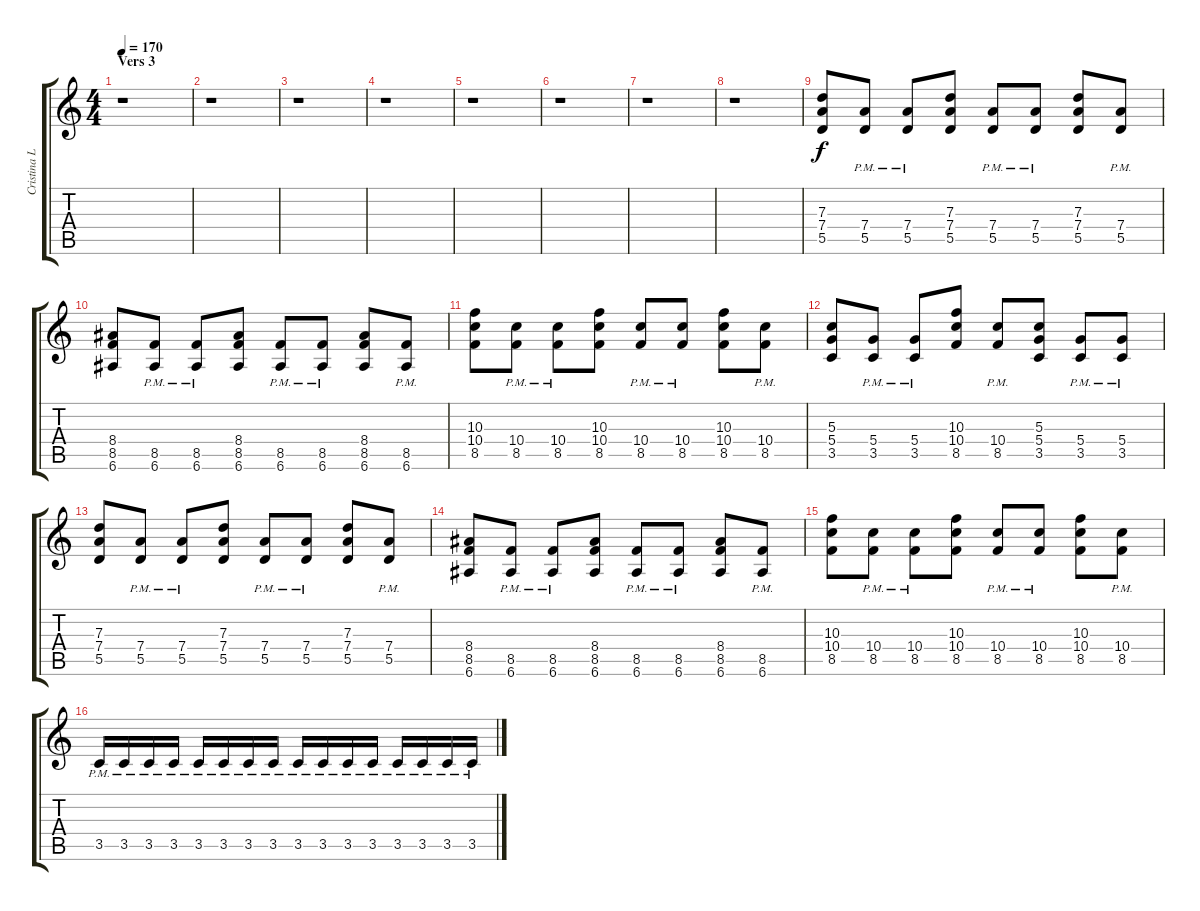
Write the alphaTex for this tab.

\track ("Cristina Llanos (Guitarra)" "Cristina L") {instrument overdrivenguitar}
\staff {score tabs}
\tuning (E4 B3 G3 D3 A2 E2) {hide}
\ts (4 4)
\section ("" "Vers 3")
\tempo 170
\clef g2
\ks c
r.1{dy f} |
r.1 |
r.1 |
r.1 |
r.1 |
r.1 |
r.1 |
r.1 |
(7.3 7.4 5.5).8 (7.4{pm} 5.5{pm}).8 (7.4{pm} 5.5{pm}).8 (7.3 7.4 5.5).8 (7.4{pm} 5.5{pm}).8 (7.4{pm} 5.5{pm}).8 (7.3 7.4 5.5).8 (7.4{pm} 5.5{pm}).8 |
(8.4 8.5 6.6).8 (8.5{pm} 6.6{pm}).8 (8.5{pm} 6.6{pm}).8 (8.4 8.5 6.6).8 (8.5{pm} 6.6{pm}).8 (8.5{pm} 6.6{pm}).8 (8.4 8.5 6.6).8 (8.5{pm} 6.6{pm}).8 |
(10.3 10.4 8.5).8 (10.4{pm} 8.5{pm}).8 (10.4{pm} 8.5{pm}).8 (10.3 10.4 8.5).8 (10.4{pm} 8.5{pm}).8 (10.4{pm} 8.5{pm}).8 (10.3 10.4 8.5).8 (10.4{pm} 8.5{pm}).8 |
(5.3 5.4 3.5).8 (5.4{pm} 3.5{pm}).8 (5.4{pm} 3.5{pm}).8 (10.3 10.4 8.5).8 (10.4{pm} 8.5{pm}).8 (5.3 5.4 3.5).8 (5.4{pm} 3.5{pm}).8 (5.4{pm} 3.5{pm}).8 |
(7.3 7.4 5.5).8 (7.4{pm} 5.5{pm}).8 (7.4{pm} 5.5{pm}).8 (7.3 7.4 5.5).8 (7.4{pm} 5.5{pm}).8 (7.4{pm} 5.5{pm}).8 (7.3 7.4 5.5).8 (7.4{pm} 5.5{pm}).8 |
(8.4 8.5 6.6).8 (8.5{pm} 6.6{pm}).8 (8.5{pm} 6.6{pm}).8 (8.4 8.5 6.6).8 (8.5{pm} 6.6{pm}).8 (8.5{pm} 6.6{pm}).8 (8.4 8.5 6.6).8 (8.5{pm} 6.6{pm}).8 |
(10.3 10.4 8.5).8 (10.4{pm} 8.5{pm}).8 (10.4{pm} 8.5{pm}).8 (10.3 10.4 8.5).8 (10.4{pm} 8.5{pm}).8 (10.4{pm} 8.5{pm}).8 (10.3 10.4 8.5).8 (10.4{pm} 8.5{pm}).8 |
3.5{pm}.16 3.5{pm}.16 3.5{pm}.16 3.5{pm}.16 3.5{pm}.16 3.5{pm}.16 3.5{pm}.16 3.5{pm}.16 3.5{pm}.16 3.5{pm}.16 3.5{pm}.16 3.5{pm}.16 3.5{pm}.16 3.5{pm}.16 3.5{pm}.16 3.5{pm}.16
